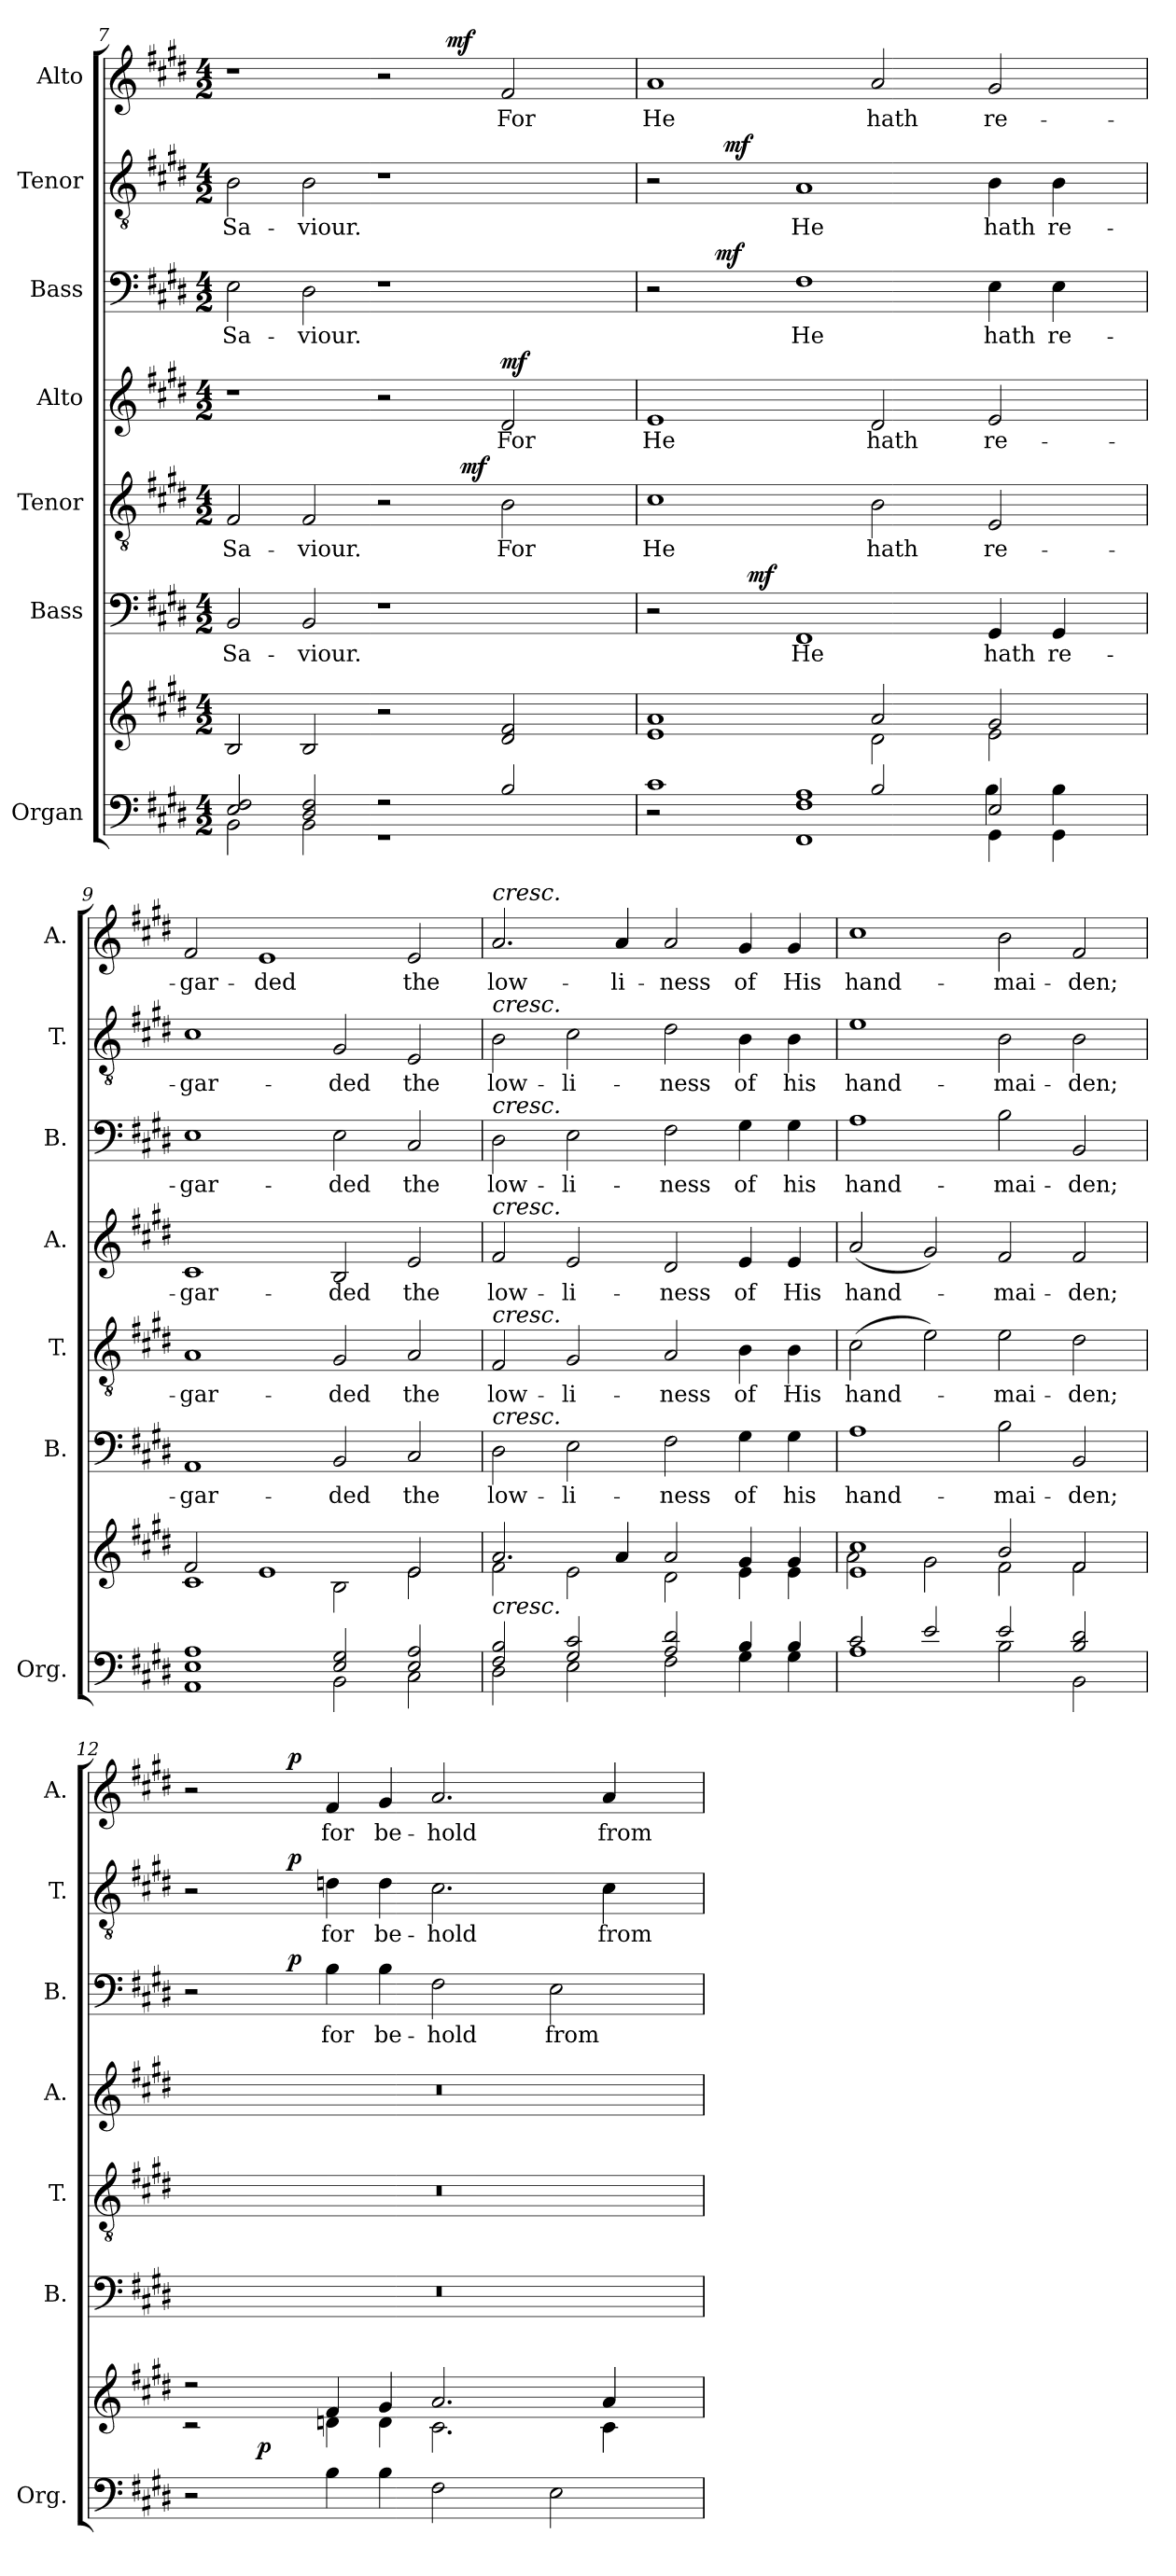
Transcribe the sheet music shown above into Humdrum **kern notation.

**kern	**kern	**dynam	**kern	**text	**dynam	**kern	**text	**dynam	**kern	**text	**dynam	**kern	**text	**dynam	**kern	**text	**dynam	**kern	**text	**dynam
*part7	*part7	*part7	*part6	*part6	*part6	*part5	*part5	*part5	*part4	*part4	*part4	*part3	*part3	*part3	*part2	*part2	*part2	*part1	*part1	*part1
*staff8	*staff7	*staff7/8	*staff6	*staff6	*staff6	*staff5	*staff5	*staff5	*staff4	*staff4	*staff4	*staff3	*staff3	*staff3	*staff2	*staff2	*staff2	*staff1	*staff1	*staff1
*I"Organ	*	*	*I"Bass	*	*	*I"Tenor	*	*	*I"Alto	*	*	*I"Bass	*	*	*I"Tenor	*	*	*I"Alto	*	*
*I'Org.	*	*	*I'B.	*	*	*I'T.	*	*	*I'A.	*	*	*I'B.	*	*	*I'T.	*	*	*I'A.	*	*
*clefF4	*clefG2	*	*clefF4	*	*	*clefGv2	*	*	*clefG2	*	*	*clefF4	*	*	*clefGv2	*	*	*clefG2	*	*
*	*	*	*	*	*	*ITrd7c12	*	*	*	*	*	*	*	*	*ITrd7c12	*	*	*	*	*
*k[f#c#g#d#]	*k[f#c#g#d#]	*	*k[f#c#g#d#]	*	*	*k[f#c#g#d#]	*	*	*k[f#c#g#d#]	*	*	*k[f#c#g#d#]	*	*	*k[f#c#g#d#]	*	*	*k[f#c#g#d#]	*	*
*E:	*E:	*	*E:	*	*	*E:	*	*	*E:	*	*	*E:	*	*	*E:	*	*	*E:	*	*
*M4/2	*M4/2	*	*M4/2	*	*	*M4/2	*	*	*M4/2	*	*	*M4/2	*	*	*M4/2	*	*	*M4/2	*	*
=7	=7	=7	=7	=7	=7	=7	=7	=7	=7	=7	=7	=7	=7	=7	=7	=7	=7	=7	=7	=7
*^	*	*	*	*	*	*	*	*	*	*	*	*	*	*	*	*	*	*	*	*
!	!	!	!	!	!LO:LY:b:color=#000000	!	!	!	!	!	!	!	!	!	!	!	!	!	!	!	!
!	!	!	!	!	!	!	!	!LO:LY:b:color=#000000	!	!	!	!	!	!	!	!	!	!	!	!	!
!	!	!	!	!	!	!	!	!	!	!	!	!	!	!LO:LY:b:color=#000000	!	!	!	!	!	!	!
!	!	!	!	!	!	!	!	!	!	!	!	!	!	!	!	!	!LO:LY:b:color=#000000	!	!	!	!
*	*	*	*	*	*	*	*^	*	*	*	*	*	*	*	*	*	*	*	*^	*	*
2Ei/ 2F#i	2BBi\	2Bi/	.	2BBi/	Sa-	.	2FF#i/	1ryy	Sa-	.	1r	.	.	2Ei\	Sa-	.	2BBi\	Sa-	.	1r	1ryy	.	.
!	!	!	!	!	!LO:LY:b:color=#000000	!	!	!	!	!	!	!	!	!	!	!	!	!	!	!	!	!	!
!	!	!	!	!	!	!	!	!	!LO:LY:b:color=#000000	!	!	!	!	!	!	!	!	!	!	!	!	!	!
!	!	!	!	!	!	!	!	!	!	!	!	!	!	!	!LO:LY:b:color=#000000	!	!	!	!	!	!	!	!
!	!	!	!	!	!	!	!	!	!	!	!	!	!	!	!	!	!	!LO:LY:b:color=#000000	!	!	!	!	!
2D#i/ 2F#i	2BBi\	2Bi/	.	2BBi/	-viour.	.	2FF#i/	.	-viour.	.	.	.	.	2D#i\	-viour.	.	2BBi\	-viour.	.	.	.	.	.
2r	1r	2r	.	1r	.	.	2r	4ryy	.	.	2r	.	.	1r	.	.	1r	.	.	2r	4ryy	.	.
.	.	.	.	.	.	.	.	16ryy	.	.	.	.	.	.	.	.	.	.	.	.	32..ryy	.	.
.	.	.	.	.	.	.	.	.	.	.	.	.	.	.	.	.	.	.	.	.	2ryy	.	mf
.	.	.	.	.	.	.	.	128ryy	.	.	.	.	.	.	.	.	.	.	.	.	.	.	.
.	.	.	.	.	.	.	.	512.ryy	.	.	.	.	.	.	.	.	.	.	.	.	.	.	.
.	.	.	.	.	.	.	.	2ryy	.	mf	.	.	.	.	.	.	.	.	.	.	.	.	.
!	!	!	!	!	!	!	!	!	!LO:LY:b:color=#000000	!	!	!	!	!	!	!	!	!	!	!	!	!	!
!	!	!	!	!	!	!	!	!	!	!	!	!LO:LY:b:color=#000000	!	!	!	!	!	!	!	!	!	!	!
!	!	!	!	!	!	!	!	!	!	!	!	!	!	!	!	!	!	!	!	!	!	!LO:LY:b:color=#000000	!
2Bi/	.	2d#i/ 2f#i	.	.	.	.	2BBi\	.	For	.	2d#i/	For	mf	.	.	.	.	.	.	2f#i/	.	For	.
.	.	.	.	.	.	.	.	.	.	.	.	.	.	.	.	.	.	.	.	.	8ryy	.	.
.	.	.	.	.	.	.	.	8ryy	.	.	.	.	.	.	.	.	.	.	.	.	.	.	.
.	.	.	.	.	.	.	.	.	.	.	.	.	.	.	.	.	.	.	.	.	16ryy	.	.
.	.	.	.	.	.	.	.	32ryy	.	.	.	.	.	.	.	.	.	.	.	.	.	.	.
.	.	.	.	.	.	.	.	64ryy	.	.	.	.	.	.	.	.	.	.	.	.	.	.	.
.	.	.	.	.	.	.	.	.	.	.	.	.	.	.	.	.	.	.	.	.	128ryy	.	.
.	.	.	.	.	.	.	.	256ryy	.	.	.	.	.	.	.	.	.	.	.	.	.	.	.
.	.	.	.	.	.	.	.	1024ryy	.	.	.	.	.	.	.	.	.	.	.	.	.	.	.
*	*	*	*	*	*	*	*v	*v	*	*	*	*	*	*	*	*	*	*	*	*v	*v	*	*
=8	=8	=8	=8	=8	=8	=8	=8	=8	=8	=8	=8	=8	=8	=8	=8	=8	=8	=8	=8	=8	=8
*	*^	*^	*	*	*	*	*	*	*	*	*	*	*	*	*	*	*	*	*	*	*
*	*	*	*	*	*	*	*	*	*^	*	*	*	*	*	*	*	*	*	*	*	*^	*	*
!	!	!	!	!	!	!	!	!	!	!	!LO:LY:b:color=#000000	!	!	!	!	!	!	!	!	!	!	!	!	!	!
*	*	*	*	*	*	*	*	*	*v	*v	*	*	*	*	*	*	*	*	*	*	*	*v	*v	*	*
*	*	*	*	*	*	*	*	*	*^	*	*	*	*	*	*	*	*	*	*	*	*^	*	*
!	!	!	!	!	!	!	!	!	!	!	!	!	!	!LO:LY:b:color=#000000	!	!	!	!	!	!	!	!	!	!	!
*	*	*	*	*	*	*	*	*	*v	*v	*	*	*	*	*	*	*	*	*	*	*	*v	*v	*	*
*	*	*	*	*	*	*	*	*	*^	*	*	*	*	*	*	*	*	*	*	*	*^	*	*
!	!	!	!	!	!	!	!	!	!	!	!	!	!	!	!	!	!	!	!	!	!	!	!	!LO:LY:b:color=#000000	!
*	*	*	*	*	*	*^	*	*	*v	*v	*	*	*	*	*	*^	*	*	*^	*	*	*v	*v	*	*
1c#i	2r	2r	1ai	1ei	.	2r	4ryy	.	.	1C#i	He	.	1ei	He	.	2r	8ryy	.	.	2r	8...ryy	.	.	1ai	He	.
.	.	.	.	.	.	.	.	.	.	.	.	.	.	.	.	.	16ryy	.	.	.	.	.	.	.	.	.
.	.	.	.	.	.	.	.	.	.	.	.	.	.	.	.	.	32ryy	.	.	.	.	.	.	.	.	.
.	.	.	.	.	.	.	.	.	.	.	.	.	.	.	.	.	1024ryy	.	.	.	.	.	.	.	.	.
.	.	.	.	.	.	.	.	.	.	.	.	.	.	.	.	.	1ryy	.	mf	.	.	.	.	.	.	.
.	.	.	.	.	.	.	.	.	.	.	.	.	.	.	.	.	.	.	.	.	1ryy	.	mf	.	.	.
.	.	.	.	.	.	.	64ryy	.	.	.	.	.	.	.	.	.	.	.	.	.	.	.	.	.	.	.
.	.	.	.	.	.	.	256ryy	.	.	.	.	.	.	.	.	.	.	.	.	.	.	.	.	.	.	.
.	.	.	.	.	.	.	1024ryy	.	.	.	.	.	.	.	.	.	.	.	.	.	.	.	.	.	.	.
.	.	.	.	.	.	.	1ryy	.	mf	.	.	.	.	.	.	.	.	.	.	.	.	.	.	.	.	.
!	!	!	!	!	!	!	!	!LO:LY:b:color=#000000	!	!	!	!	!	!	!	!	!	!	!	!	!	!	!	!	!	!
!	!	!	!	!	!	!	!	!	!	!	!	!	!	!	!	!	!	!LO:LY:b:color=#000000	!	!	!	!	!	!	!	!
!	!	!	!	!	!	!	!	!	!	!	!	!	!	!	!	!	!	!	!	!	!	!LO:LY:b:color=#000000	!	!	!	!
.	1F#i 1Ai	1FF#i	.	.	.	1FF#i	.	He	.	.	.	.	.	.	.	1F#i	.	He	.	1AAi	.	He	.	.	.	.
!	!	!	!	!	!	!	!	!	!	!	!LO:LY:b:color=#000000	!	!	!	!	!	!	!	!	!	!	!	!	!	!	!
!	!	!	!	!	!	!	!	!	!	!	!	!	!	!LO:LY:b:color=#000000	!	!	!	!	!	!	!	!	!	!	!	!
!	!	!	!	!	!	!	!	!	!	!	!	!	!	!	!	!	!	!	!	!	!	!	!	!	!LO:LY:b:color=#000000	!
2Bi/	.	.	2ai/	2d#i\	.	.	.	.	.	2BBi\	hath	.	2d#i/	hath	.	.	.	.	.	.	.	.	.	2ai/	hath	.
.	.	.	.	.	.	.	.	.	.	.	.	.	.	.	.	.	2ryy	.	.	.	.	.	.	.	.	.
.	.	.	.	.	.	.	.	.	.	.	.	.	.	.	.	.	.	.	.	.	2ryy	.	.	.	.	.
.	.	.	.	.	.	.	2ryy	.	.	.	.	.	.	.	.	.	.	.	.	.	.	.	.	.	.	.
!	!	!	!	!	!	!	!	!LO:LY:b:color=#000000	!	!	!	!	!	!	!	!	!	!	!	!	!	!	!	!	!	!
!	!	!	!	!	!	!	!	!	!	!	!LO:LY:b:color=#000000	!	!	!	!	!	!	!	!	!	!	!	!	!	!	!
!	!	!	!	!	!	!	!	!	!	!	!	!	!	!LO:LY:b:color=#000000	!	!	!	!	!	!	!	!	!	!	!	!
!	!	!	!	!	!	!	!	!	!	!	!	!	!	!	!	!	!	!LO:LY:b:color=#000000	!	!	!	!	!	!	!	!
!	!	!	!	!	!	!	!	!	!	!	!	!	!	!	!	!	!	!	!	!	!	!LO:LY:b:color=#000000	!	!	!	!
!	!	!	!	!	!	!	!	!	!	!	!	!	!	!	!	!	!	!	!	!	!	!	!	!	!LO:LY:b:color=#000000	!
2Ei/	4Bi\	4GG#i\	2g#i/	2ei\	.	4GG#i/	.	hath	.	2EEi/	re-	.	2ei/	re-	.	4Ei\	.	hath	.	4BBi\	.	hath	.	2g#i/	re-	.
.	.	.	.	.	.	.	.	.	.	.	.	.	.	.	.	.	4ryy	.	.	.	.	.	.	.	.	.
.	.	.	.	.	.	.	.	.	.	.	.	.	.	.	.	.	.	.	.	.	4ryy	.	.	.	.	.
!	!	!	!	!	!	!	!	!LO:LY:b:color=#000000	!	!	!	!	!	!	!	!	!	!	!	!	!	!	!	!	!	!
!	!	!	!	!	!	!	!	!	!	!	!	!	!	!	!	!	!	!LO:LY:b:color=#000000	!	!	!	!	!	!	!	!
!	!	!	!	!	!	!	!	!	!	!	!	!	!	!	!	!	!	!	!	!	!	!LO:LY:b:color=#000000	!	!	!	!
.	4Bi\	4GG#i\	.	.	.	4GG#i/	.	re-	.	.	.	.	.	.	.	4Ei\	.	re-	.	4BBi\	.	re-	.	.	.	.
.	.	.	.	.	.	.	8ryy	.	.	.	.	.	.	.	.	.	.	.	.	.	.	.	.	.	.	.
.	.	.	.	.	.	.	16ryy	.	.	.	.	.	.	.	.	.	.	.	.	.	.	.	.	.	.	.
.	.	.	.	.	.	.	32ryy	.	.	.	.	.	.	.	.	.	.	.	.	.	.	.	.	.	.	.
.	.	.	.	.	.	.	.	.	.	.	.	.	.	.	.	.	64ryy	.	.	.	.	.	.	.	.	.
.	.	.	.	.	.	.	.	.	.	.	.	.	.	.	.	.	.	.	.	.	64ryy	.	.	.	.	.
.	.	.	.	.	.	.	.	.	.	.	.	.	.	.	.	.	128...ryy	.	.	.	.	.	.	.	.	.
.	.	.	.	.	.	.	128ryy	.	.	.	.	.	.	.	.	.	.	.	.	.	.	.	.	.	.	.
.	.	.	.	.	.	.	512.ryy	.	.	.	.	.	.	.	.	.	.	.	.	.	.	.	.	.	.	.
*	*	*	*	*	*	*	*	*	*	*	*	*	*	*	*	*v	*v	*	*	*	*	*	*	*	*	*
*	*v	*v	*	*	*	*v	*v	*	*	*	*	*	*	*	*	*	*	*	*v	*v	*	*	*	*	*
=9	=9	=9	=9	=9	=9	=9	=9	=9	=9	=9	=9	=9	=9	=9	=9	=9	=9	=9	=9	=9	=9	=9
*	*^	*	*	*	*^	*	*	*	*	*	*	*	*	*^	*	*	*^	*	*	*	*	*
!	!	!	!	!	!	!	!	!LO:LY:b:color=#000000	!	!	!	!	!	!	!	!	!	!	!	!	!	!	!	!	!	!
*	*	*	*	*	*	*	*	*	*	*	*	*	*	*	*	*v	*v	*	*	*	*	*	*	*	*	*
*	*v	*v	*	*	*	*v	*v	*	*	*	*	*	*	*	*	*	*	*	*v	*v	*	*	*	*	*
*	*^	*	*	*	*^	*	*	*	*	*	*	*	*	*^	*	*	*^	*	*	*	*	*
!	!	!	!	!	!	!	!	!	!	!	!LO:LY:b:color=#000000	!	!	!	!	!	!	!	!	!	!	!	!	!	!	!
*	*	*	*	*	*	*	*	*	*	*	*	*	*	*	*	*v	*v	*	*	*	*	*	*	*	*	*
*	*v	*v	*	*	*	*v	*v	*	*	*	*	*	*	*	*	*	*	*	*v	*v	*	*	*	*	*
*	*^	*	*	*	*^	*	*	*	*	*	*	*	*	*^	*	*	*^	*	*	*	*	*
!	!	!	!	!	!	!	!	!	!	!	!	!	!	!LO:LY:b:color=#000000	!	!	!	!	!	!	!	!	!	!	!	!
*	*	*	*	*	*	*	*	*	*	*	*	*	*	*	*	*v	*v	*	*	*	*	*	*	*	*	*
*	*v	*v	*	*	*	*v	*v	*	*	*	*	*	*	*	*	*	*	*	*v	*v	*	*	*	*	*
*	*^	*	*	*	*^	*	*	*	*	*	*	*	*	*^	*	*	*^	*	*	*	*	*
!	!	!	!	!	!	!	!	!	!	!	!	!	!	!	!	!	!	!LO:LY:b:color=#000000	!	!	!	!	!	!	!	!
*	*	*	*	*	*	*	*	*	*	*	*	*	*	*	*	*v	*v	*	*	*	*	*	*	*	*	*
*	*v	*v	*	*	*	*v	*v	*	*	*	*	*	*	*	*	*	*	*	*v	*v	*	*	*	*	*
*	*^	*	*	*	*^	*	*	*	*	*	*	*	*	*^	*	*	*^	*	*	*	*	*
!	!	!	!	!	!	!	!	!	!	!	!	!	!	!	!	!	!	!	!	!	!	!LO:LY:b:color=#000000	!	!	!	!
*	*	*	*	*	*	*	*	*	*	*	*	*	*	*	*	*v	*v	*	*	*	*	*	*	*	*	*
*	*v	*v	*	*	*	*v	*v	*	*	*	*	*	*	*	*	*	*	*	*v	*v	*	*	*	*	*
*	*^	*	*	*	*^	*	*	*	*	*	*	*	*	*^	*	*	*^	*	*	*	*	*
!	!	!	!	!	!	!	!	!	!	!	!	!	!	!	!	!	!	!	!	!	!	!	!	!	!LO:LY:b:color=#000000	!
*	*	*	*	*	*	*	*	*	*	*	*	*	*	*	*	*v	*v	*	*	*	*	*	*	*	*	*
*	*v	*v	*	*	*	*v	*v	*	*	*	*	*	*	*	*	*	*	*	*v	*v	*	*	*	*	*
1Ei 1Ai	1AAi	2f#i/	1c#i	.	1AAi	-gar-	.	1AAi	-gar-	.	1c#i	-gar-	.	1Ei	-gar-	.	1C#i	-gar-	.	2f#i/	-gar-	.
!	!	!	!	!	!	!	!	!	!	!	!	!	!	!	!	!	!	!	!	!	!LO:LY:b:color=#000000	!
.	.	1ei	.	.	.	.	.	.	.	.	.	.	.	.	.	.	.	.	.	1ei	-ded	.
!	!	!	!	!	!	!LO:LY:b:color=#000000	!	!	!	!	!	!	!	!	!	!	!	!	!	!	!	!
!	!	!	!	!	!	!	!	!	!LO:LY:b:color=#000000	!	!	!	!	!	!	!	!	!	!	!	!	!
!	!	!	!	!	!	!	!	!	!	!	!	!LO:LY:b:color=#000000	!	!	!	!	!	!	!	!	!	!
!	!	!	!	!	!	!	!	!	!	!	!	!	!	!	!LO:LY:b:color=#000000	!	!	!	!	!	!	!
!	!	!	!	!	!	!	!	!	!	!	!	!	!	!	!	!	!	!LO:LY:b:color=#000000	!	!	!	!
2Ei/ 2G#i	2BBi\	.	2Bi\	.	2BBi/	-ded	.	2GG#i/	-ded	.	2Bi/	-ded	.	2Ei\	-ded	.	2GG#i/	-ded	.	.	.	.
!	!	!	!	!	!	!LO:LY:b:color=#000000	!	!	!	!	!	!	!	!	!	!	!	!	!	!	!	!
!	!	!	!	!	!	!	!	!	!LO:LY:b:color=#000000	!	!	!	!	!	!	!	!	!	!	!	!	!
!	!	!	!	!	!	!	!	!	!	!	!	!LO:LY:b:color=#000000	!	!	!	!	!	!	!	!	!	!
!	!	!	!	!	!	!	!	!	!	!	!	!	!	!	!LO:LY:b:color=#000000	!	!	!	!	!	!	!
!	!	!	!	!	!	!	!	!	!	!	!	!	!	!	!	!	!	!LO:LY:b:color=#000000	!	!	!	!
!	!	!	!	!	!	!	!	!	!	!	!	!	!	!	!	!	!	!	!	!	!LO:LY:b:color=#000000	!
2Ei/ 2Ai	2C#i\	2ei/	2ei\	.	2C#i/	the	.	2AAi/	the	.	2ei/	the	.	2C#i/	the	.	2EEi/	the	.	2ei/	the	.
!!LO:PB:g=z
=10	=10	=10	=10	=10	=10	=10	=10	=10	=10	=10	=10	=10	=10	=10	=10	=10	=10	=10	=10	=10	=10	=10
!	!	!	!	!	!	!LO:LY:b:color=#000000	!	!	!	!	!	!	!	!	!	!	!	!	!	!	!	!
!	!	!	!	!	!	!	!	!	!LO:LY:b:color=#000000	!	!	!	!	!	!	!	!	!	!	!	!	!
!	!	!	!	!	!	!	!	!	!	!	!	!LO:LY:b:color=#000000	!	!	!	!	!	!	!	!	!	!
!	!	!	!	!	!	!	!	!	!	!	!	!	!	!	!LO:LY:b:color=#000000	!	!	!	!	!	!	!
!	!	!	!	!	!	!	!	!	!	!	!	!	!	!	!	!	!	!LO:LY:b:color=#000000	!	!	!	!
!	!	!	!	!	!	!	!	!	!	!	!	!	!	!	!	!	!	!	!	!LO:TX:a:i:t=cresc.	!	!
!	!	!	!	!	!	!	!	!	!	!	!	!	!	!	!	!	!LO:TX:a:i:t=cresc.	!	!	!	!	!
!	!	!	!	!	!	!	!	!	!	!	!	!	!	!LO:TX:a:i:t=cresc.	!	!	!	!	!	!	!	!
!	!	!	!	!	!	!	!	!	!	!	!LO:TX:a:i:t=cresc.	!	!	!	!	!	!	!	!	!	!	!
!	!	!	!	!	!	!	!	!LO:TX:a:i:t=cresc.	!	!	!	!	!	!	!	!	!	!	!	!	!	!
!	!	!	!	!	!LO:TX:a:i:t=cresc.	!	!	!	!	!	!	!	!	!	!	!	!	!	!	!	!	!
!	!	!LO:TX:b:i:t=cresc.	!	!	!	!	!	!	!	!	!	!	!	!	!	!	!	!	!	!	!	!
!	!	!	!	!	!	!	!	!	!	!	!	!	!	!	!	!	!	!	!	!	!LO:LY:b:color=#000000	!
2F#i/ 2Bi	2D#i\	2.ai/	2f#i\	.	2D#i\	low-	.	2FF#i/	low-	.	2f#i/	low-	.	2D#i\	low-	.	2BBi\	low-	.	2.ai/	low-	.
!	!	!	!	!	!	!LO:LY:b:color=#000000	!	!	!	!	!	!	!	!	!	!	!	!	!	!	!	!
!	!	!	!	!	!	!	!	!	!LO:LY:b:color=#000000	!	!	!	!	!	!	!	!	!	!	!	!	!
!	!	!	!	!	!	!	!	!	!	!	!	!LO:LY:b:color=#000000	!	!	!	!	!	!	!	!	!	!
!	!	!	!	!	!	!	!	!	!	!	!	!	!	!	!LO:LY:b:color=#000000	!	!	!	!	!	!	!
!	!	!	!	!	!	!	!	!	!	!	!	!	!	!	!	!	!	!LO:LY:b:color=#000000	!	!	!	!
2G#i/ 2c#i	2Ei\	.	2ei\	.	2Ei\	-li-	.	2GG#i/	-li-	.	2ei/	-li-	.	2Ei\	-li-	.	2C#i\	-li-	.	.	.	.
!	!	!	!	!	!	!	!	!	!	!	!	!	!	!	!	!	!	!	!	!	!LO:LY:b:color=#000000	!
.	.	4ai/	.	.	.	.	.	.	.	.	.	.	.	.	.	.	.	.	.	4ai/	-li-	.
!	!	!	!	!	!	!LO:LY:b:color=#000000	!	!	!	!	!	!	!	!	!	!	!	!	!	!	!	!
!	!	!	!	!	!	!	!	!	!LO:LY:b:color=#000000	!	!	!	!	!	!	!	!	!	!	!	!	!
!	!	!	!	!	!	!	!	!	!	!	!	!LO:LY:b:color=#000000	!	!	!	!	!	!	!	!	!	!
!	!	!	!	!	!	!	!	!	!	!	!	!	!	!	!LO:LY:b:color=#000000	!	!	!	!	!	!	!
!	!	!	!	!	!	!	!	!	!	!	!	!	!	!	!	!	!	!LO:LY:b:color=#000000	!	!	!	!
!	!	!	!	!	!	!	!	!	!	!	!	!	!	!	!	!	!	!	!	!	!LO:LY:b:color=#000000	!
2Ai/ 2d#i	2F#i\	2ai/	2d#i\	.	2F#i\	-ness	.	2AAi/	-ness	.	2d#i/	-ness	.	2F#i\	-ness	.	2D#i\	-ness	.	2ai/	-ness	.
!	!	!	!	!	!	!LO:LY:b:color=#000000	!	!	!	!	!	!	!	!	!	!	!	!	!	!	!	!
!	!	!	!	!	!	!	!	!	!LO:LY:b:color=#000000	!	!	!	!	!	!	!	!	!	!	!	!	!
!	!	!	!	!	!	!	!	!	!	!	!	!LO:LY:b:color=#000000	!	!	!	!	!	!	!	!	!	!
!	!	!	!	!	!	!	!	!	!	!	!	!	!	!	!LO:LY:b:color=#000000	!	!	!	!	!	!	!
!	!	!	!	!	!	!	!	!	!	!	!	!	!	!	!	!	!	!LO:LY:b:color=#000000	!	!	!	!
!	!	!	!	!	!	!	!	!	!	!	!	!	!	!	!	!	!	!	!	!	!LO:LY:b:color=#000000	!
4Bi/	4G#i\	4g#i/	4ei\	.	4G#i\	of	.	4BBi\	of	.	4ei/	of	.	4G#i\	of	.	4BBi\	of	.	4g#i/	of	.
!	!	!	!	!	!	!LO:LY:b:color=#000000	!	!	!	!	!	!	!	!	!	!	!	!	!	!	!	!
!	!	!	!	!	!	!	!	!	!LO:LY:b:color=#000000	!	!	!	!	!	!	!	!	!	!	!	!	!
!	!	!	!	!	!	!	!	!	!	!	!	!LO:LY:b:color=#000000	!	!	!	!	!	!	!	!	!	!
!	!	!	!	!	!	!	!	!	!	!	!	!	!	!	!LO:LY:b:color=#000000	!	!	!	!	!	!	!
!	!	!	!	!	!	!	!	!	!	!	!	!	!	!	!	!	!	!LO:LY:b:color=#000000	!	!	!	!
!	!	!	!	!	!	!	!	!	!	!	!	!	!	!	!	!	!	!	!	!	!LO:LY:b:color=#000000	!
4Bi/	4G#i\	4g#i/	4ei\	.	4G#i\	his	.	4BBi\	His	.	4ei/	His	.	4G#i\	his	.	4BBi\	his	.	4g#i/	His	.
=11	=11	=11	=11	=11	=11	=11	=11	=11	=11	=11	=11	=11	=11	=11	=11	=11	=11	=11	=11	=11	=11	=11
!	!	!	!	!	!	!LO:LY:b:color=#000000	!	!	!	!	!	!	!	!	!	!	!	!	!	!	!	!
!	!	!	!	!	!	!	!	!	!LO:LY:b:color=#000000	!	!	!	!	!	!	!	!	!	!	!	!	!
!	!	!	!	!	!	!	!	!	!	!	!	!LO:LY:b:color=#000000	!	!	!	!	!	!	!	!	!	!
!	!	!	!	!	!	!	!	!	!	!	!	!	!	!	!LO:LY:b:color=#000000	!	!	!	!	!	!	!
!	!	!	!	!	!	!	!	!	!	!	!	!	!	!	!	!	!	!LO:LY:b:color=#000000	!	!	!	!
!	!	!	!	!	!	!	!	!	!	!	!	!	!	!	!	!	!	!	!	!	!LO:LY:b:color=#000000	!
2c#i/	1Ai	1ei 1cc#i	2ai\	.	1Ai	hand-	.	(2C#i\	hand-	.	(2ai/	hand-	.	1Ai	hand-	.	1Ei	hand-	.	1cc#i	hand-	.
2ei/	.	.	2g#i\	.	.	.	.	2Ei\)	.	.	2g#i/)	.	.	.	.	.	.	.	.	.	.	.
!	!	!	!	!	!	!LO:LY:b:color=#000000	!	!	!	!	!	!	!	!	!	!	!	!	!	!	!	!
!	!	!	!	!	!	!	!	!	!LO:LY:b:color=#000000	!	!	!	!	!	!	!	!	!	!	!	!	!
!	!	!	!	!	!	!	!	!	!	!	!	!LO:LY:b:color=#000000	!	!	!	!	!	!	!	!	!	!
!	!	!	!	!	!	!	!	!	!	!	!	!	!	!	!LO:LY:b:color=#000000	!	!	!	!	!	!	!
!	!	!	!	!	!	!	!	!	!	!	!	!	!	!	!	!	!	!LO:LY:b:color=#000000	!	!	!	!
!	!	!	!	!	!	!	!	!	!	!	!	!	!	!	!	!	!	!	!	!	!LO:LY:b:color=#000000	!
2ei/	2Bi\	2bi/	2f#i\	.	2Bi\	-mai-	.	2Ei\	-mai-	.	2f#i/	-mai-	.	2Bi\	-mai-	.	2BBi\	-mai-	.	2bi\	-mai-	.
!	!	!	!	!	!	!LO:LY:b:color=#000000	!	!	!	!	!	!	!	!	!	!	!	!	!	!	!	!
!	!	!	!	!	!	!	!	!	!LO:LY:b:color=#000000	!	!	!	!	!	!	!	!	!	!	!	!	!
!	!	!	!	!	!	!	!	!	!	!	!	!LO:LY:b:color=#000000	!	!	!	!	!	!	!	!	!	!
!	!	!	!	!	!	!	!	!	!	!	!	!	!	!	!LO:LY:b:color=#000000	!	!	!	!	!	!	!
!	!	!	!	!	!	!	!	!	!	!	!	!	!	!	!	!	!	!LO:LY:b:color=#000000	!	!	!	!
!	!	!	!	!	!	!	!	!	!	!	!	!	!	!	!	!	!	!	!	!	!LO:LY:b:color=#000000	!
2Bi/ 2d#i	2BBi\	2f#i/	2f#i\	.	2BBi/	-den;	.	2D#i\	-den;	.	2f#i/	-den;	.	2BBi/	-den;	.	2BBi\	-den;	.	2f#i/	-den;	.
=12	=12	=12	=12	=12	=12	=12	=12	=12	=12	=12	=12	=12	=12	=12	=12	=12	=12	=12	=12	=12	=12	=12
!	!	!	!	!	!LO:N:vis=1	!	!	!LO:N:vis=1	!	!	!LO:N:vis=1	!	!	!	!	!	!	!	!	!	!	!
*v	*v	*	*^	*	*	*	*	*	*	*	*	*	*	*^	*	*	*^	*	*	*^	*	*
2r	2r	2r	4ryy	.	0r	.	.	0r	.	.	0r	.	.	2r	4ryy	.	.	2r	4ryy	.	.	2r	4ryy	.	.
.	.	.	32.ryy	.	.	.	.	.	.	.	.	.	.	.	16ryy	.	.	.	16ryy	.	.	.	16ryy	.	.
.	.	.	1ryy	p	.	.	.	.	.	.	.	.	.	.	.	.	.	.	.	.	.	.	.	.	.
.	.	.	.	.	.	.	.	.	.	.	.	.	.	.	32ryy	.	.	.	32ryy	.	.	.	32ryy	.	.
.	.	.	.	.	.	.	.	.	.	.	.	.	.	.	128ryy	.	.	.	128ryy	.	.	.	128ryy	.	.
.	.	.	.	.	.	.	.	.	.	.	.	.	.	.	1ryy	.	p	.	1ryy	.	p	.	1ryy	.	p
!	!	!	!	!	!	!	!	!	!	!	!	!	!	!	!	!LO:LY:b:color=#000000	!	!	!	!	!	!	!	!	!
!	!	!	!	!	!	!	!	!	!	!	!	!	!	!	!	!	!	!	!	!LO:LY:b:color=#000000	!	!	!	!	!
!	!	!	!	!	!	!	!	!	!	!	!	!	!	!	!	!	!	!	!	!	!	!	!	!LO:LY:b:color=#000000	!
4Bi\	4f#i/	4dni\	.	.	.	.	.	.	.	.	.	.	.	4Bi\	.	for	.	4Dni\	.	for	.	4f#i/	.	for	.
!	!	!	!	!	!	!	!	!	!	!	!	!	!	!	!	!LO:LY:b:color=#000000	!	!	!	!	!	!	!	!	!
!	!	!	!	!	!	!	!	!	!	!	!	!	!	!	!	!	!	!	!	!LO:LY:b:color=#000000	!	!	!	!	!
!	!	!	!	!	!	!	!	!	!	!	!	!	!	!	!	!	!	!	!	!	!	!	!	!LO:LY:b:color=#000000	!
4Bi\	4g#i/	4di\	.	.	.	.	.	.	.	.	.	.	.	4Bi\	.	be-	.	4Di\	.	be-	.	4g#i/	.	be-	.
!	!	!	!	!	!	!	!	!	!	!	!	!	!	!	!	!LO:LY:b:color=#000000	!	!	!	!	!	!	!	!	!
!	!	!	!	!	!	!	!	!	!	!	!	!	!	!	!	!	!	!	!	!LO:LY:b:color=#000000	!	!	!	!	!
!	!	!	!	!	!	!	!	!	!	!	!	!	!	!	!	!	!	!	!	!	!	!	!	!LO:LY:b:color=#000000	!
2F#i\	2.ai/	2.c#i\	.	.	.	.	.	.	.	.	.	.	.	2F#i\	.	-hold	.	2.C#i\	.	-hold	.	2.ai/	.	-hold	.
.	.	.	2ryy	.	.	.	.	.	.	.	.	.	.	.	.	.	.	.	.	.	.	.	.	.	.
.	.	.	.	.	.	.	.	.	.	.	.	.	.	.	2ryy	.	.	.	2ryy	.	.	.	2ryy	.	.
!	!	!	!	!	!	!	!	!	!	!	!	!	!	!	!	!LO:LY:b:color=#000000	!	!	!	!	!	!	!	!	!
2Ei\	.	.	.	.	.	.	.	.	.	.	.	.	.	2Ei\	.	from	.	.	.	.	.	.	.	.	.
!	!	!	!	!	!	!	!	!	!	!	!	!	!	!	!	!	!	!	!	!LO:LY:b:color=#000000	!	!	!	!	!
!	!	!	!	!	!	!	!	!	!	!	!	!	!	!	!	!	!	!	!	!	!	!	!	!LO:LY:b:color=#000000	!
.	4ai/	4c#i\	.	.	.	.	.	.	.	.	.	.	.	.	.	.	.	4C#i\	.	from	.	4ai/	.	from	.
.	.	.	8ryy	.	.	.	.	.	.	.	.	.	.	.	.	.	.	.	.	.	.	.	.	.	.
.	.	.	.	.	.	.	.	.	.	.	.	.	.	.	8ryy	.	.	.	8ryy	.	.	.	8ryy	.	.
.	.	.	16ryy	.	.	.	.	.	.	.	.	.	.	.	.	.	.	.	.	.	.	.	.	.	.
.	.	.	.	.	.	.	.	.	.	.	.	.	.	.	64.ryy	.	.	.	64.ryy	.	.	.	64.ryy	.	.
.	.	.	64ryy	.	.	.	.	.	.	.	.	.	.	.	.	.	.	.	.	.	.	.	.	.	.
*	*	*	*	*	*	*	*	*	*	*	*	*	*	*v	*v	*	*	*	*	*	*	*v	*v	*	*
*	*v	*v	*v	*	*	*	*	*	*	*	*	*	*	*	*	*	*v	*v	*	*	*	*	*
=	=	=	=	=	=	=	=	=	=	=	=	=	=	=	=	=	=	=	=	=
*-	*-	*-	*-	*-	*-	*-	*-	*-	*-	*-	*-	*-	*-	*-	*-	*-	*-	*-	*-	*-
